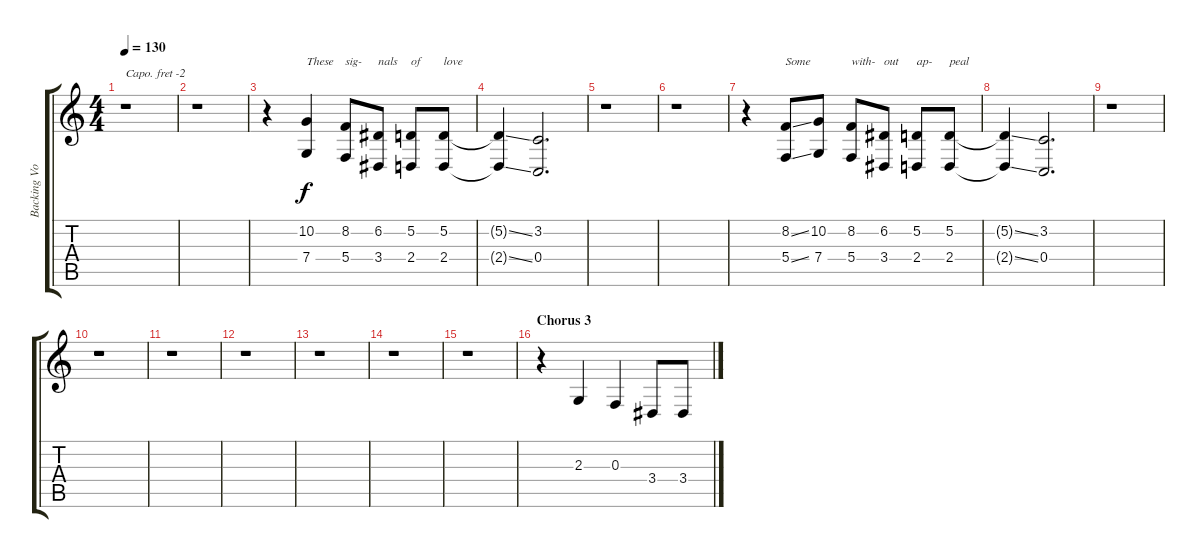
\track ("Backing Vocals - M. Shadows" "Backing Vo") {instrument flute}
\staff {score tabs}
\capo -2
\tuning (E4 B3 G3 D3 A2 D2) {hide}
\ts (4 4)
\tempo 130
\clef g2
\ks c
r.1{dy f} |
r.1 |
r.4 (10.2 7.4).4{txt "These"} (8.2 5.4).8{txt "sig-"} (6.2 3.4).8{txt "nals"} (5.2 2.4).8{txt "of"} (5.2 2.4).8{txt "love"} |
(5.2{ss t} 2.4{ss t}).4 (3.2 0.4).2{d} |
r.1 |
r.1 |
r.4 (8.2{ss} 5.4{ss}).8{txt "Some"} (10.2 7.4).8 (8.2 5.4).8{txt "with-"} (6.2 3.4).8{txt "out"} (5.2 2.4).8{txt "ap-"} (5.2 2.4).8{txt "peal"} |
(5.2{ss t} 2.4{ss t}).4 (3.2 0.4).2{d} |
r.1 |
r.1 |
r.1 |
r.1 |
r.1 |
r.1 |
r.1 |
\section ("" "Chorus 3")
r.4 2.3.4 0.3.4 3.4.8 3.4{ss}.8
